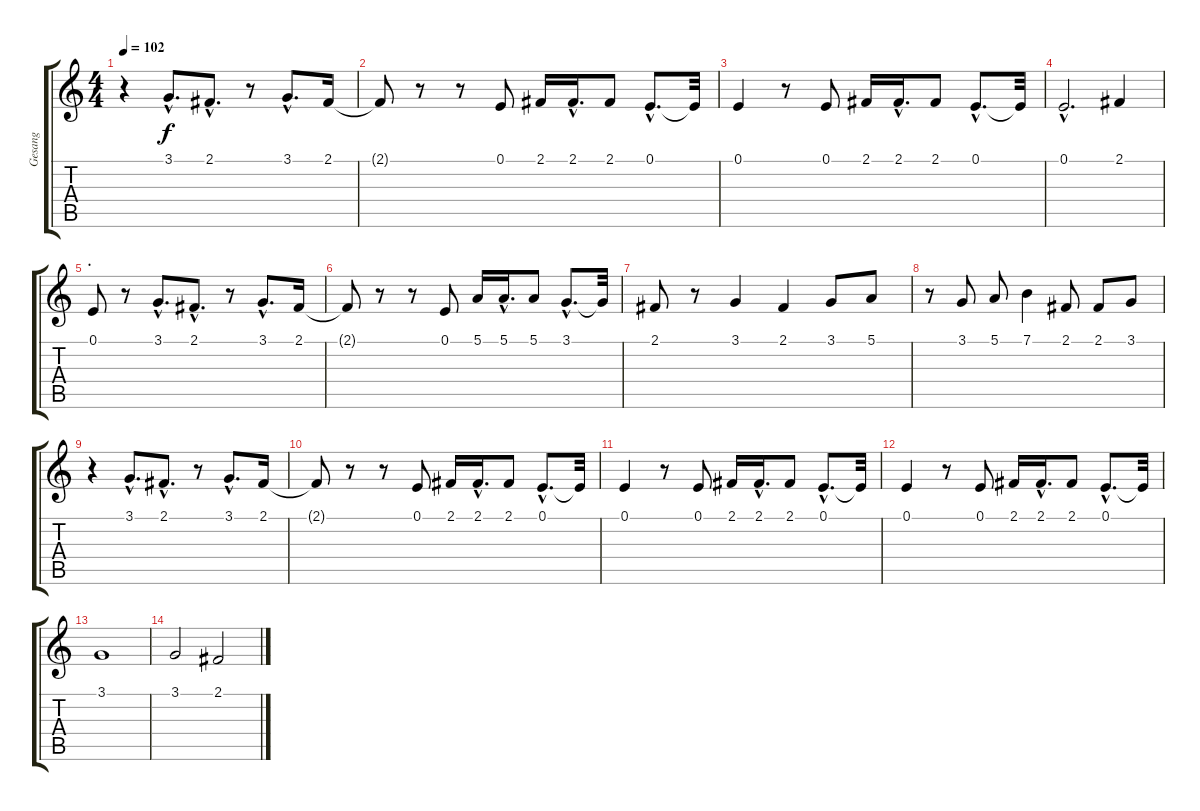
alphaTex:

\track ("Gesang" "Gesang") {instrument sopranosax}
\staff {score tabs}
\tuning (E4 B3 G3 D3 A2 E2) {hide}
\ts (4 4)
\tempo 102
\clef g2
\ks c
r.4{dy f volume 16} 3.1{hac}.8{d} 2.1{hac}.8{d} r.8 3.1{hac}.8{d} 2.1.16 |
2.1{t}.8 r.8 r.8 0.1.8 2.1.16 2.1{hac}.16{d} 2.1.8 0.1{hac}.8{d} 0.1{t}.32 |
0.1.4 r.8 0.1.8 2.1.16 2.1{hac}.16{d} 2.1.8 0.1{hac}.8{d} 0.1{t}.32 |
0.1{hac}.2{d} 2.1.4 |
\section ("" ".")
0.1.8{volume 16} r.8 3.1{hac}.8{d} 2.1{hac}.8{d} r.8 3.1{hac}.8{d} 2.1.16 |
2.1{t}.8 r.8 r.8 0.1.8 5.1.16 5.1{hac}.16{d} 5.1.8 3.1{hac}.8{d} 3.1{t}.32 |
2.1.8 r.8 3.1.4 2.1.4 3.1.8 5.1.8 |
r.8 3.1.8 5.1.8 7.1.4 2.1.8 2.1.8 3.1.8 |
r.4{volume 16} 3.1{hac}.8{d} 2.1{hac}.8{d} r.8 3.1{hac}.8{d} 2.1.16 |
2.1{t}.8 r.8 r.8 0.1.8 2.1.16 2.1{hac}.16{d} 2.1.8 0.1{hac}.8{d} 0.1{t}.32 |
0.1.4 r.8 0.1.8 2.1.16 2.1{hac}.16{d} 2.1.8 0.1{hac}.8{d} 0.1{t}.32 |
0.1.4 r.8 0.1.8 2.1.16 2.1{hac}.16{d} 2.1.8 0.1{hac}.8{d} 0.1{t}.32 |
3.1.1 |
3.1.2 2.1.2
